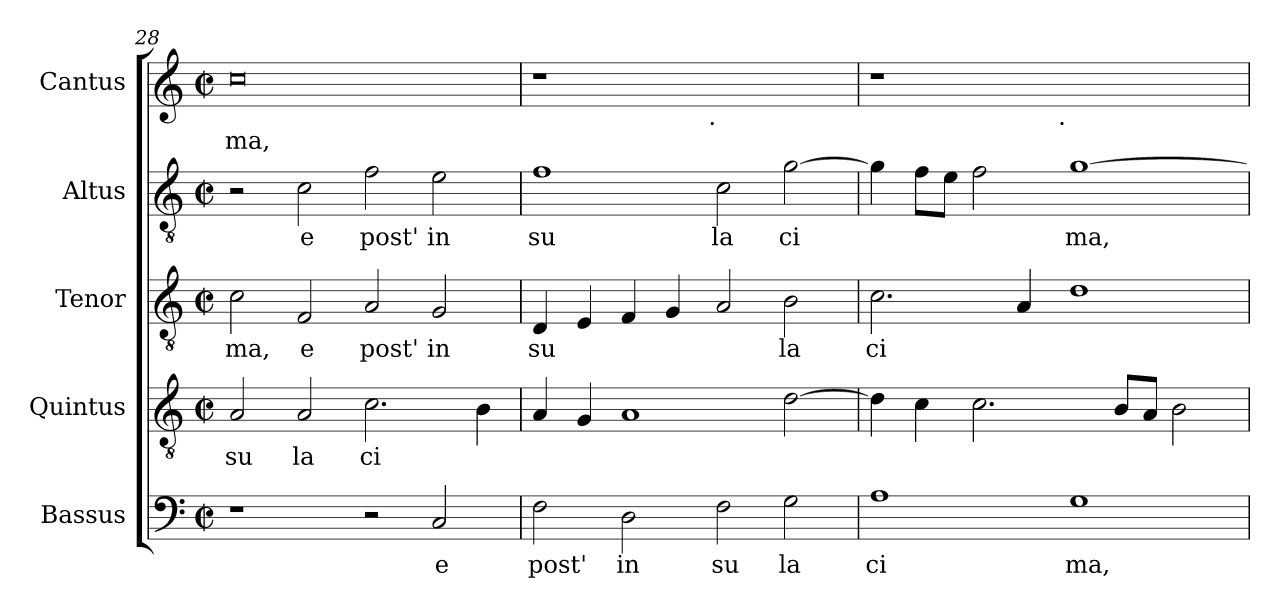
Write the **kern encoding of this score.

**kern	**text	**kern	**text	**kern	**text	**kern	**text	**kern	**text
*part5	*part5	*part4	*part4	*part3	*part3	*part2	*part2	*part1	*part1
*staff5	*staff5	*staff4	*staff4	*staff3	*staff3	*staff2	*staff2	*staff1	*staff1
*I"Bassus	*	*I"Quintus	*	*I"Tenor	*	*I"Altus	*	*I"Cantus	*
*clefF4	*	*clefGv2	*	*clefGv2	*	*clefGv2	*	*clefG2	*
*k[]	*	*k[]	*	*k[]	*	*k[]	*	*k[]	*
*C:	*	*C:	*	*C:	*	*C:	*	*C:	*
*M2/2	*	*M2/2	*	*M2/2	*	*M2/2	*	*M2/2	*
*met(c|)	*	*met(c|)	*	*met(c|)	*	*met(c|)	*	*met(c|)	*
=28	=28	=28	=28	=28	=28	=28	=28	=28	=28
!	!	!	!LO:LY:b	!	!LO:LY:b:cj	!	!	!	!LO:LY:b:cj
1r	.	2A/	su	2c\	-ma,	2r	.	0cc	ma,
!	!	!	!LO:LY:b	!	!LO:LY:b:cj	!	!LO:LY:b	!	!
.	.	2A/	la	2F/	e	2c\	e	.	.
!	!	!	!LO:LY:b	!	!LO:LY:b:cj	!	!LO:LY:b	!	!
2r	.	2.c\	ci	2A/	post'	2f\	post'	.	.
!	!LO:LY:b	!	!	!	!LO:LY:b:cj	!	!LO:LY:b	!	!
2C/	e	.	.	2G/	in	2e\	in	.	.
!	!	!	!LO:LY:b	!	!	!	!	!	!
.	.	4B\	.	.	.	.	.	.	.
=29	=29	=29	=29	=29	=29	=29	=29	=29	=29
!	!LO:LY:b	!	!LO:LY:b	!	!LO:LY:b:cj	!	!LO:LY:b	!	!
*	*	*	*	*	*	*	*	*^	*
2F\	post'	4A/	.	4D/	su	1f	su	1r	2ryy	.
!	!	!	!LO:LY:b	!	!LO:LY:b:cj	!	!	!	!	!
.	.	4G/	.	4E/	.	.	.	.	.	.
!	!LO:LY:b	!	!LO:LY:b	!	!LO:LY:b:cj	!	!	!	!	!
2D\	in	1A	.	4F/	.	.	.	.	4ryy	.
!	!	!	!	!	!LO:LY:b:cj	!	!	!	!	!
.	.	.	.	4G/	.	.	.	.	8...ryy	.
!	!	!	!	!	!	!	!	!	!LO:TX:b:t=.	!
.	.	.	.	.	.	.	.	.	1ryy	.
!	!LO:LY:b	!	!	!	!LO:LY:b:cj	!	!LO:LY:b	!	!	!
2F\	su	.	.	2A/	.	2c\	la	1ryy	.	.
!	!LO:LY:b	!	!LO:LY:b	!	!LO:LY:b:cj	!	!LO:LY:b	!	!	!
2G\	la	[>2d\	.	2B\	la	[>2g\	ci	.	.	.
.	.	.	.	.	.	.	.	.	64ryy	.
=30	=30	=30	=30	=30	=30	=30	=30	=30	=30	=30
!	!LO:LY:b	!	!LO:LY:b	!	!LO:LY:b:cj	!	!LO:LY:b	!	!	!
1A	ci	4d\]	.	2.c\	ci-	4g\]	.	1r	2ryy	.
!	!	!	!LO:LY:b	!	!	!	!LO:LY:b	!	!	!
.	.	4c\	.	.	.	8f\L	.	.	.	.
!	!	!	!	!	!	!	!LO:LY:b	!	!	!
.	.	.	.	.	.	8e\J	.	.	.	.
!	!	!	!LO:LY:b	!	!	!	!LO:LY:b	!	!	!
.	.	2.c\	.	.	.	2f\	.	.	4...ryy	.
!	!	!	!	!	!LO:LY:b:cj	!	!	!	!	!
.	.	.	.	4A/	--	.	.	.	.	.
!	!	!	!	!	!	!	!	!	!LO:TX:b:t=.	!
.	.	.	.	.	.	.	.	.	1ryy	.
!	!LO:LY:b	!	!	!	!LO:LY:b:cj	!	!LO:LY:b	!	!	!
1G	ma,	.	.	1d	--	[>1g	ma,	1ryy	.	.
!	!	!	!LO:LY:b	!	!	!	!	!	!	!
.	.	8B/L	.	.	.	.	.	.	.	.
!	!	!	!LO:LY:b	!	!	!	!	!	!	!
.	.	8A/J	.	.	.	.	.	.	.	.
!	!	!	!LO:LY:b	!	!	!	!	!	!	!
.	.	2B\	.	.	.	.	.	.	.	.
.	.	.	.	.	.	.	.	.	32ryy	.
*	*	*	*	*	*	*	*	*v	*v	*
=	=	=	=	=	=	=	=	=	=
*-	*-	*-	*-	*-	*-	*-	*-	*-	*-
